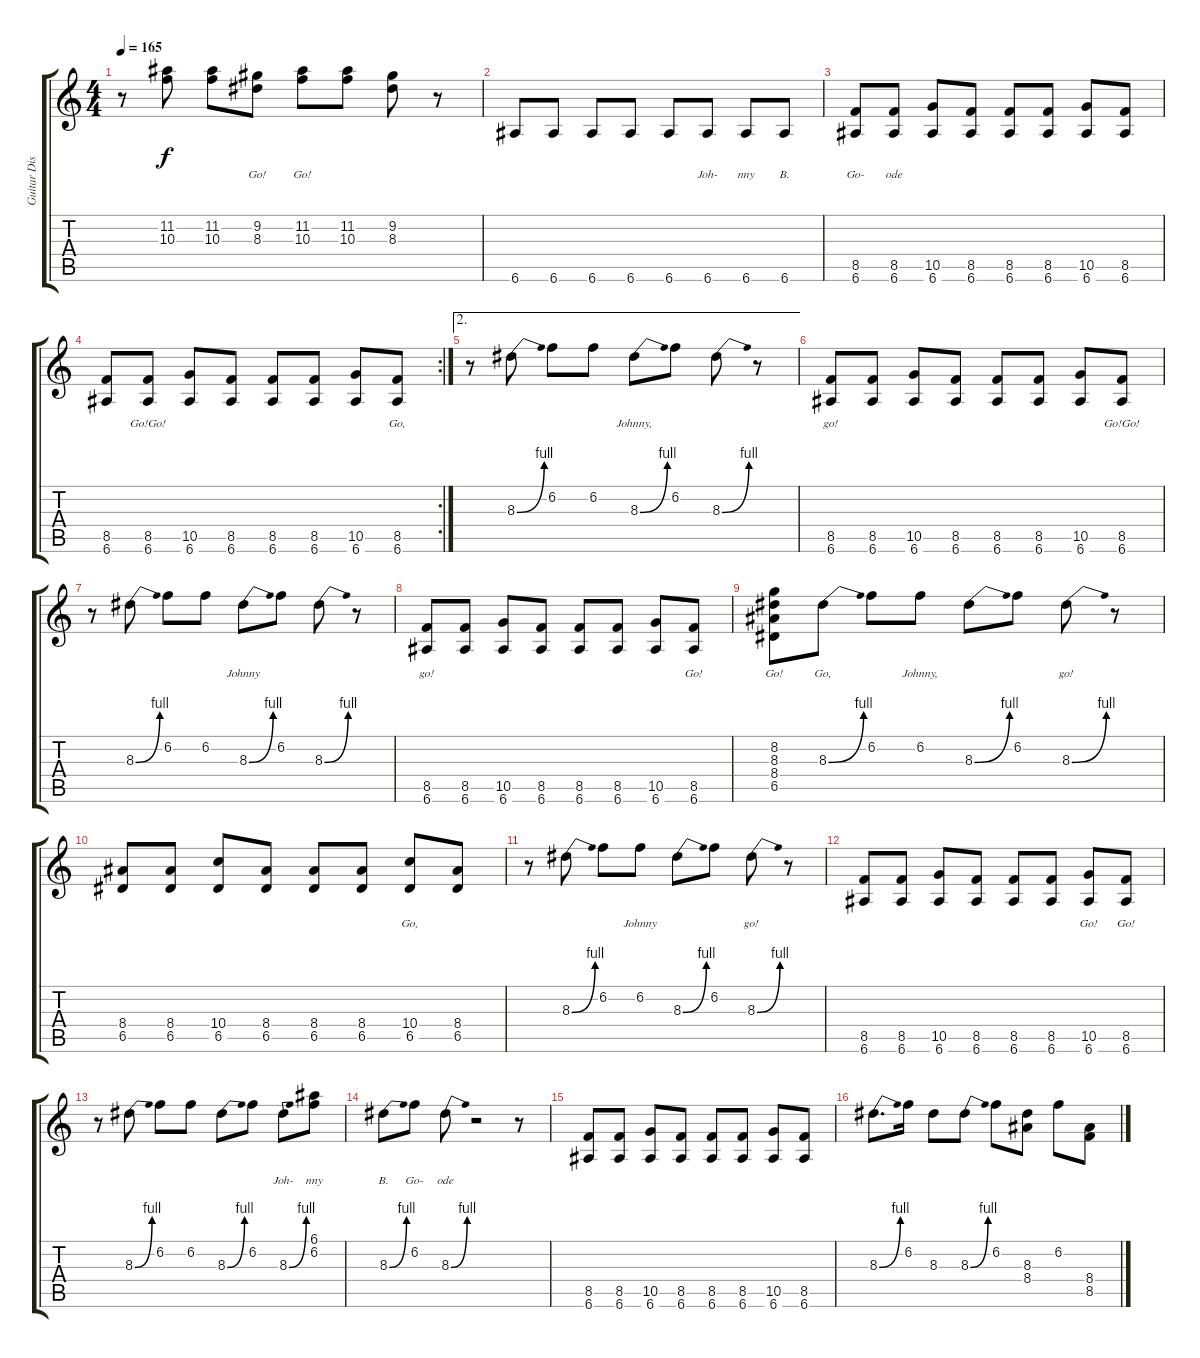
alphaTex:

\track ("Guitar Disto" "Guitar Dis") {instrument distortionguitar}
\staff {score tabs}
\tuning (E4 B3 G3 D3 A2 E2) {hide}
\ts (4 4)
\tempo 165
\clef g2
\ks c
r.8{dy f} (11.2 10.3).8{lyrics (0 "") lyrics (1 "") lyrics (2 "") lyrics (3 "") lyrics (4 "")} (11.2 10.3).8{lyrics (0 "") lyrics (1 "") lyrics (2 "") lyrics (3 "") lyrics (4 "")} (9.2 8.3).8{lyrics (0 "Go!") lyrics (1 "") lyrics (2 "") lyrics (3 "") lyrics (4 "")} (11.2 10.3).8{lyrics (0 "Go!") lyrics (1 "") lyrics (2 "") lyrics (3 "") lyrics (4 "")} (11.2 10.3).8{lyrics (0 "") lyrics (1 "") lyrics (2 "") lyrics (3 "") lyrics (4 "")} (9.2 8.3).8{lyrics (0 "") lyrics (1 "") lyrics (2 "") lyrics (3 "") lyrics (4 "")} r.8 |
6.6.8{lyrics (0 "") lyrics (1 "") lyrics (2 "") lyrics (3 "") lyrics (4 "")} 6.6.8{lyrics (0 "") lyrics (1 "") lyrics (2 "") lyrics (3 "") lyrics (4 "")} 6.6.8{lyrics (0 "") lyrics (1 "") lyrics (2 "") lyrics (3 "") lyrics (4 "")} 6.6.8{lyrics (0 "") lyrics (1 "") lyrics (2 "") lyrics (3 "") lyrics (4 "")} 6.6.8{lyrics (0 "") lyrics (1 "") lyrics (2 "") lyrics (3 "") lyrics (4 "")} 6.6.8{lyrics (0 "Joh-") lyrics (1 "") lyrics (2 "") lyrics (3 "") lyrics (4 "")} 6.6.8{lyrics (0 "nny") lyrics (1 "") lyrics (2 "") lyrics (3 "") lyrics (4 "")} 6.6.8{lyrics (0 "B.") lyrics (1 "") lyrics (2 "") lyrics (3 "") lyrics (4 "")} |
(8.5 6.6).8{lyrics (0 "Go-") lyrics (1 "") lyrics (2 "") lyrics (3 "") lyrics (4 "")} (8.5 6.6).8{lyrics (0 "ode") lyrics (1 "") lyrics (2 "") lyrics (3 "") lyrics (4 "")} (10.5 6.6).8{lyrics (0 "") lyrics (1 "") lyrics (2 "") lyrics (3 "") lyrics (4 "")} (8.5 6.6).8{lyrics (0 "") lyrics (1 "") lyrics (2 "") lyrics (3 "") lyrics (4 "")} (8.5 6.6).8{lyrics (0 "") lyrics (1 "") lyrics (2 "") lyrics (3 "") lyrics (4 "")} (8.5 6.6).8{lyrics (0 "") lyrics (1 "") lyrics (2 "") lyrics (3 "") lyrics (4 "")} (10.5 6.6).8{lyrics (0 "") lyrics (1 "") lyrics (2 "") lyrics (3 "") lyrics (4 "")} (8.5 6.6).8{lyrics (0 "") lyrics (1 "") lyrics (2 "") lyrics (3 "") lyrics (4 "")} |
\rc 2
(8.5 6.6).8{lyrics (0 "") lyrics (1 "") lyrics (2 "") lyrics (3 "") lyrics (4 "")} (8.5 6.6).8{lyrics (0 "") lyrics (1 "Go!Go!") lyrics (2 "") lyrics (3 "") lyrics (4 "")} (10.5 6.6).8{lyrics (0 "") lyrics (1 "") lyrics (2 "") lyrics (3 "") lyrics (4 "")} (8.5 6.6).8{lyrics (0 "") lyrics (1 "") lyrics (2 "") lyrics (3 "") lyrics (4 "")} (8.5 6.6).8{lyrics (0 "") lyrics (1 "") lyrics (2 "") lyrics (3 "") lyrics (4 "")} (8.5 6.6).8{lyrics (0 "") lyrics (1 "") lyrics (2 "") lyrics (3 "") lyrics (4 "")} (10.5 6.6).8{lyrics (0 "") lyrics (1 "") lyrics (2 "") lyrics (3 "") lyrics (4 "")} (8.5 6.6).8{lyrics (0 "") lyrics (1 "Go,") lyrics (2 "") lyrics (3 "") lyrics (4 "")} |
\ae 2
r.8 8.3{be (bend 0 0 60 4)}.8{lyrics (0 "") lyrics (1 "") lyrics (2 "") lyrics (3 "") lyrics (4 "")} 6.2.8{lyrics (0 "") lyrics (1 "") lyrics (2 "") lyrics (3 "") lyrics (4 "")} 6.2.8{lyrics (0 "") lyrics (1 "") lyrics (2 "") lyrics (3 "") lyrics (4 "")} 8.3{be (bend 0 0 60 4)}.8{lyrics (0 "") lyrics (1 "Johnny,") lyrics (2 "") lyrics (3 "") lyrics (4 "")} 6.2.8{lyrics (0 "") lyrics (1 "") lyrics (2 "") lyrics (3 "") lyrics (4 "")} 8.3{be (bend 0 0 60 4)}.8{lyrics (0 "") lyrics (1 "") lyrics (2 "") lyrics (3 "") lyrics (4 "")} r.8 |
(8.5 6.6).8{lyrics (0 "") lyrics (1 "go!") lyrics (2 "") lyrics (3 "") lyrics (4 "")} (8.5 6.6).8{lyrics (0 "") lyrics (1 "") lyrics (2 "") lyrics (3 "") lyrics (4 "")} (10.5 6.6).8{lyrics (0 "") lyrics (1 "") lyrics (2 "") lyrics (3 "") lyrics (4 "")} (8.5 6.6).8{lyrics (0 "") lyrics (1 "") lyrics (2 "") lyrics (3 "") lyrics (4 "")} (8.5 6.6).8{lyrics (0 "") lyrics (1 "") lyrics (2 "") lyrics (3 "") lyrics (4 "")} (8.5 6.6).8{lyrics (0 "") lyrics (1 "") lyrics (2 "") lyrics (3 "") lyrics (4 "")} (10.5 6.6).8{lyrics (0 "") lyrics (1 "") lyrics (2 "") lyrics (3 "") lyrics (4 "")} (8.5 6.6).8{lyrics (0 "") lyrics (1 "Go!Go!") lyrics (2 "") lyrics (3 "") lyrics (4 "")} |
r.8 8.3{be (bend 0 0 60 4)}.8{lyrics (0 "") lyrics (1 "") lyrics (2 "") lyrics (3 "") lyrics (4 "")} 6.2.8{lyrics (0 "") lyrics (1 "") lyrics (2 "") lyrics (3 "") lyrics (4 "")} 6.2.8{lyrics (0 "") lyrics (1 "") lyrics (2 "") lyrics (3 "") lyrics (4 "")} 8.3{be (bend 0 0 60 4)}.8{lyrics (0 "") lyrics (1 "Johnny") lyrics (2 "") lyrics (3 "") lyrics (4 "")} 6.2.8{lyrics (0 "") lyrics (1 "") lyrics (2 "") lyrics (3 "") lyrics (4 "")} 8.3{be (bend 0 0 60 4)}.8{lyrics (0 "") lyrics (1 "") lyrics (2 "") lyrics (3 "") lyrics (4 "")} r.8 |
(8.5 6.6).8{lyrics (0 "") lyrics (1 "go!") lyrics (2 "") lyrics (3 "") lyrics (4 "")} (8.5 6.6).8{lyrics (0 "") lyrics (1 "") lyrics (2 "") lyrics (3 "") lyrics (4 "")} (10.5 6.6).8{lyrics (0 "") lyrics (1 "") lyrics (2 "") lyrics (3 "") lyrics (4 "")} (8.5 6.6).8{lyrics (0 "") lyrics (1 "") lyrics (2 "") lyrics (3 "") lyrics (4 "")} (8.5 6.6).8{lyrics (0 "") lyrics (1 "") lyrics (2 "") lyrics (3 "") lyrics (4 "")} (8.5 6.6).8{lyrics (0 "") lyrics (1 "") lyrics (2 "") lyrics (3 "") lyrics (4 "")} (10.5 6.6).8{lyrics (0 "") lyrics (1 "") lyrics (2 "") lyrics (3 "") lyrics (4 "")} (8.5 6.6).8{lyrics (0 "") lyrics (1 "Go!") lyrics (2 "") lyrics (3 "") lyrics (4 "")} |
(8.2 8.3 8.4 6.5).8{lyrics (0 "") lyrics (1 "Go!") lyrics (2 "") lyrics (3 "") lyrics (4 "")} 8.3{be (bend 0 0 60 4)}.8{lyrics (0 "") lyrics (1 "Go,") lyrics (2 "") lyrics (3 "") lyrics (4 "")} 6.2.8{lyrics (0 "") lyrics (1 "") lyrics (2 "") lyrics (3 "") lyrics (4 "")} 6.2.8{lyrics (0 "") lyrics (1 "Johnny,") lyrics (2 "") lyrics (3 "") lyrics (4 "")} 8.3{be (bend 0 0 60 4)}.8{lyrics (0 "") lyrics (1 "") lyrics (2 "") lyrics (3 "") lyrics (4 "")} 6.2.8{lyrics (0 "") lyrics (1 "") lyrics (2 "") lyrics (3 "") lyrics (4 "")} 8.3{be (bend 0 0 60 4)}.8{lyrics (0 "") lyrics (1 "go!") lyrics (2 "") lyrics (3 "") lyrics (4 "")} r.8 |
(8.4 6.5).8{lyrics (0 "") lyrics (1 "") lyrics (2 "") lyrics (3 "") lyrics (4 "")} (8.4 6.5).8{lyrics (0 "") lyrics (1 "") lyrics (2 "") lyrics (3 "") lyrics (4 "")} (10.4 6.5).8{lyrics (0 "") lyrics (1 "") lyrics (2 "") lyrics (3 "") lyrics (4 "")} (8.4 6.5).8{lyrics (0 "") lyrics (1 "") lyrics (2 "") lyrics (3 "") lyrics (4 "")} (8.4 6.5).8{lyrics (0 "") lyrics (1 "") lyrics (2 "") lyrics (3 "") lyrics (4 "")} (8.4 6.5).8{lyrics (0 "") lyrics (1 "") lyrics (2 "") lyrics (3 "") lyrics (4 "")} (10.4 6.5).8{lyrics (0 "") lyrics (1 "Go,") lyrics (2 "") lyrics (3 "") lyrics (4 "")} (8.4 6.5).8{lyrics (0 "") lyrics (1 "") lyrics (2 "") lyrics (3 "") lyrics (4 "")} |
r.8 8.3{be (bend 0 0 60 4)}.8{lyrics (0 "") lyrics (1 "") lyrics (2 "") lyrics (3 "") lyrics (4 "")} 6.2.8{lyrics (0 "") lyrics (1 "") lyrics (2 "") lyrics (3 "") lyrics (4 "")} 6.2.8{lyrics (0 "") lyrics (1 "Johnny") lyrics (2 "") lyrics (3 "") lyrics (4 "")} 8.3{be (bend 0 0 60 4)}.8{lyrics (0 "") lyrics (1 "") lyrics (2 "") lyrics (3 "") lyrics (4 "")} 6.2.8{lyrics (0 "") lyrics (1 "") lyrics (2 "") lyrics (3 "") lyrics (4 "")} 8.3{be (bend 0 0 60 4)}.8{lyrics (0 "") lyrics (1 "go!") lyrics (2 "") lyrics (3 "") lyrics (4 "")} r.8 |
(8.5 6.6).8{lyrics (0 "") lyrics (1 "") lyrics (2 "") lyrics (3 "") lyrics (4 "")} (8.5 6.6).8{lyrics (0 "") lyrics (1 "") lyrics (2 "") lyrics (3 "") lyrics (4 "")} (10.5 6.6).8{lyrics (0 "") lyrics (1 "") lyrics (2 "") lyrics (3 "") lyrics (4 "")} (8.5 6.6).8{lyrics (0 "") lyrics (1 "") lyrics (2 "") lyrics (3 "") lyrics (4 "")} (8.5 6.6).8{lyrics (0 "") lyrics (1 "") lyrics (2 "") lyrics (3 "") lyrics (4 "")} (8.5 6.6).8{lyrics (0 "") lyrics (1 "") lyrics (2 "") lyrics (3 "") lyrics (4 "")} (10.5 6.6).8{lyrics (0 "") lyrics (1 "Go!") lyrics (2 "") lyrics (3 "") lyrics (4 "")} (8.5 6.6).8{lyrics (0 "") lyrics (1 "Go!") lyrics (2 "") lyrics (3 "") lyrics (4 "")} |
r.8 8.3{be (bend 0 0 60 4)}.8{lyrics (0 "") lyrics (1 "") lyrics (2 "") lyrics (3 "") lyrics (4 "")} 6.2.8{lyrics (0 "") lyrics (1 "") lyrics (2 "") lyrics (3 "") lyrics (4 "")} 6.2.8{lyrics (0 "") lyrics (1 "") lyrics (2 "") lyrics (3 "") lyrics (4 "")} 8.3{be (bend 0 0 60 4)}.8{lyrics (0 "") lyrics (1 "") lyrics (2 "") lyrics (3 "") lyrics (4 "")} 6.2.8{lyrics (0 "") lyrics (1 "") lyrics (2 "") lyrics (3 "") lyrics (4 "")} 8.3{be (bend 0 0 60 4)}.8{lyrics (0 "") lyrics (1 "Joh-") lyrics (2 "") lyrics (3 "") lyrics (4 "")} (6.1 6.2).8{lyrics (0 "") lyrics (1 "nny") lyrics (2 "") lyrics (3 "") lyrics (4 "")} |
8.3{be (bend 0 0 60 4)}.8{lyrics (0 "") lyrics (1 "B.") lyrics (2 "") lyrics (3 "") lyrics (4 "")} 6.2.8{lyrics (0 "") lyrics (1 "Go-") lyrics (2 "") lyrics (3 "") lyrics (4 "")} 8.3{be (bend 0 0 60 4)}.8{lyrics (0 "") lyrics (1 "ode") lyrics (2 "") lyrics (3 "") lyrics (4 "")} r.2 r.8 |
(8.5 6.6).8{lyrics (0 "") lyrics (1 "") lyrics (2 "") lyrics (3 "") lyrics (4 "")} (8.5 6.6).8{lyrics (0 "") lyrics (1 "") lyrics (2 "") lyrics (3 "") lyrics (4 "")} (10.5 6.6).8{lyrics (0 "") lyrics (1 "") lyrics (2 "") lyrics (3 "") lyrics (4 "")} (8.5 6.6).8{lyrics (0 "") lyrics (1 "") lyrics (2 "") lyrics (3 "") lyrics (4 "")} (8.5 6.6).8{lyrics (0 "") lyrics (1 "") lyrics (2 "") lyrics (3 "") lyrics (4 "")} (8.5 6.6).8{lyrics (0 "") lyrics (1 "") lyrics (2 "") lyrics (3 "") lyrics (4 "")} (10.5 6.6).8{lyrics (0 "") lyrics (1 "") lyrics (2 "") lyrics (3 "") lyrics (4 "")} (8.5 6.6).8{lyrics (0 "") lyrics (1 "") lyrics (2 "") lyrics (3 "") lyrics (4 "")} |
8.3{be (bend 0 0 60 4)}.8{d lyrics (0 "") lyrics (1 "") lyrics (2 "") lyrics (3 "") lyrics (4 "")} 6.2.16{lyrics (0 "") lyrics (1 "") lyrics (2 "") lyrics (3 "") lyrics (4 "")} 8.3.8{lyrics (0 "") lyrics (1 "") lyrics (2 "") lyrics (3 "") lyrics (4 "")} 8.3{be (bend 0 0 60 4)}.8{lyrics (0 "") lyrics (1 "") lyrics (2 "") lyrics (3 "") lyrics (4 "")} 6.2.8{lyrics (0 "") lyrics (1 "") lyrics (2 "") lyrics (3 "") lyrics (4 "")} (8.3 8.4).8{lyrics (0 "") lyrics (1 "") lyrics (2 "") lyrics (3 "") lyrics (4 "")} 6.2.8{lyrics (0 "") lyrics (1 "") lyrics (2 "") lyrics (3 "") lyrics (4 "")} (8.4 8.5).8{lyrics (0 "") lyrics (1 "") lyrics (2 "") lyrics (3 "") lyrics (4 "")}
